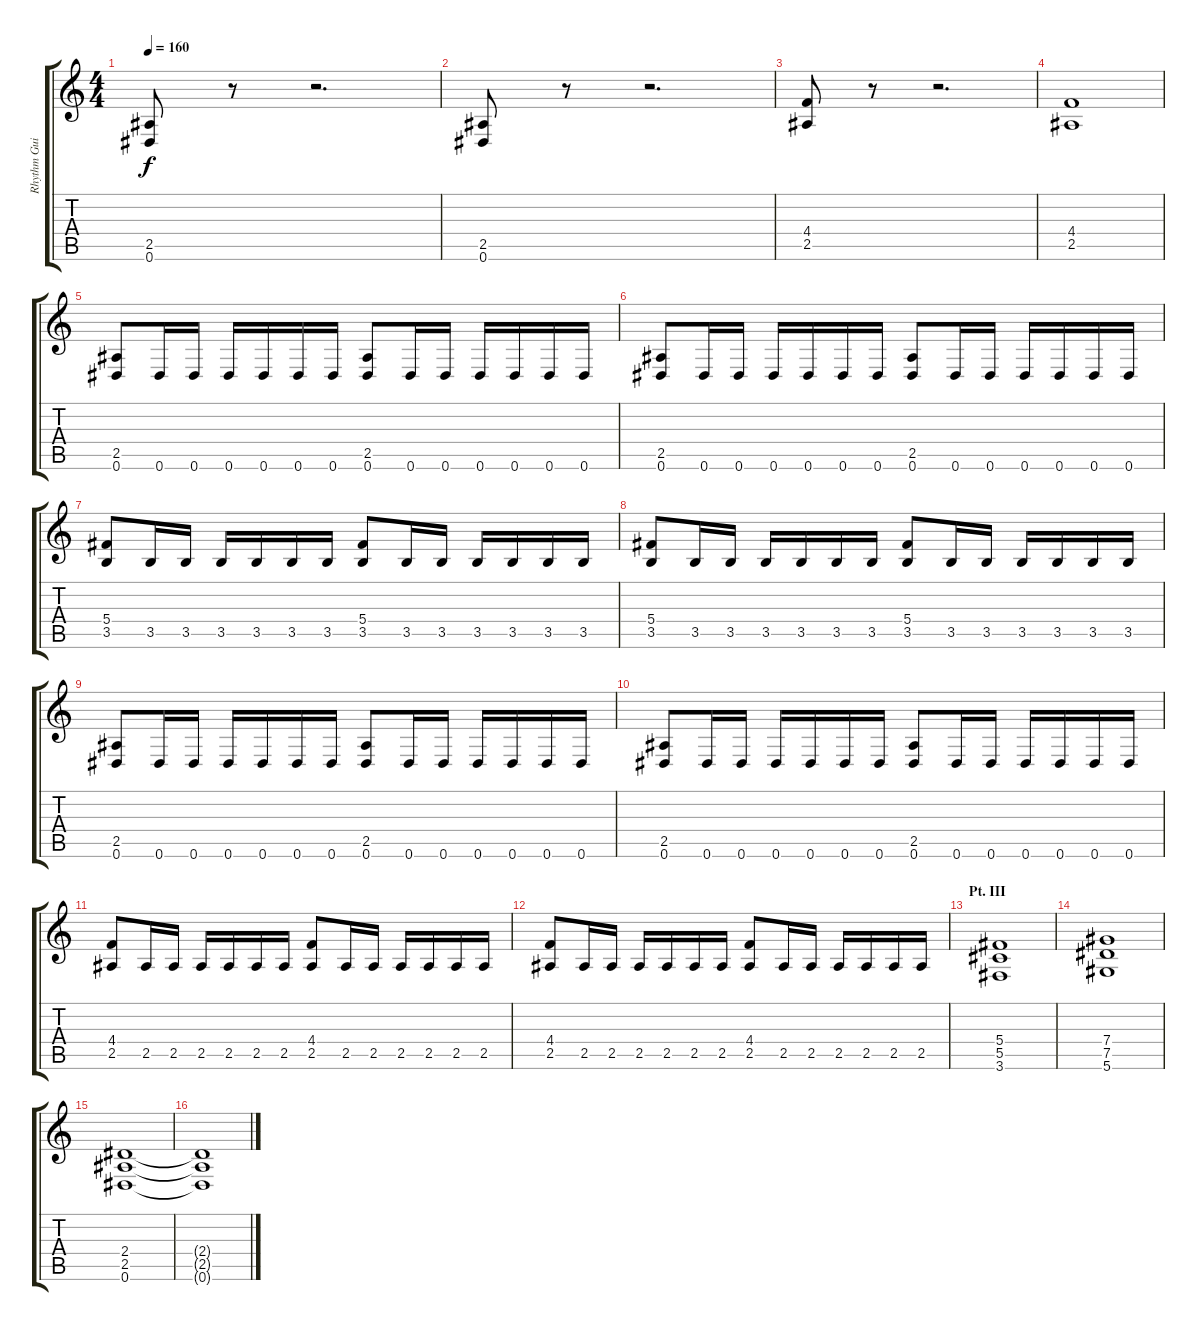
\track ("Rhythm Guitar" "Rhythm Gui") {instrument distortionguitar}
\staff {score tabs}
\tuning (Eb4 Bb3 Gb3 Db3 Ab2 Eb2) {hide}
\ts (4 4)
\tempo 160
\clef g2
\ks c
(2.5 0.6).8{dy f} r.8 r.2{d} |
(2.5 0.6).8 r.8 r.2{d} |
(4.4 2.5).8 r.8 r.2{d} |
(4.4 2.5).1 |
(2.5 0.6).8 0.6.16 0.6.16 0.6.16 0.6.16 0.6.16 0.6.16 (2.5 0.6).8 0.6.16 0.6.16 0.6.16 0.6.16 0.6.16 0.6.16 |
(2.5 0.6).8 0.6.16 0.6.16 0.6.16 0.6.16 0.6.16 0.6.16 (2.5 0.6).8 0.6.16 0.6.16 0.6.16 0.6.16 0.6.16 0.6.16 |
(5.4 3.5).8 3.5.16 3.5.16 3.5.16 3.5.16 3.5.16 3.5.16 (5.4 3.5).8 3.5.16 3.5.16 3.5.16 3.5.16 3.5.16 3.5.16 |
(5.4 3.5).8 3.5.16 3.5.16 3.5.16 3.5.16 3.5.16 3.5.16 (5.4 3.5).8 3.5.16 3.5.16 3.5.16 3.5.16 3.5.16 3.5.16 |
(2.5 0.6).8 0.6.16 0.6.16 0.6.16 0.6.16 0.6.16 0.6.16 (2.5 0.6).8 0.6.16 0.6.16 0.6.16 0.6.16 0.6.16 0.6.16 |
(2.5 0.6).8 0.6.16 0.6.16 0.6.16 0.6.16 0.6.16 0.6.16 (2.5 0.6).8 0.6.16 0.6.16 0.6.16 0.6.16 0.6.16 0.6.16 |
(4.4 2.5).8 2.5.16 2.5.16 2.5.16 2.5.16 2.5.16 2.5.16 (4.4 2.5).8 2.5.16 2.5.16 2.5.16 2.5.16 2.5.16 2.5.16 |
(4.4 2.5).8 2.5.16 2.5.16 2.5.16 2.5.16 2.5.16 2.5.16 (4.4 2.5).8 2.5.16 2.5.16 2.5.16 2.5.16 2.5.16 2.5.16 |
\section ("" "Pt. III")
(5.4 5.5 3.6).1 |
(7.4 7.5 5.6).1 |
(2.4 2.5 0.6).1 |
(2.4{t} 2.5{t} 0.6{t}).1
